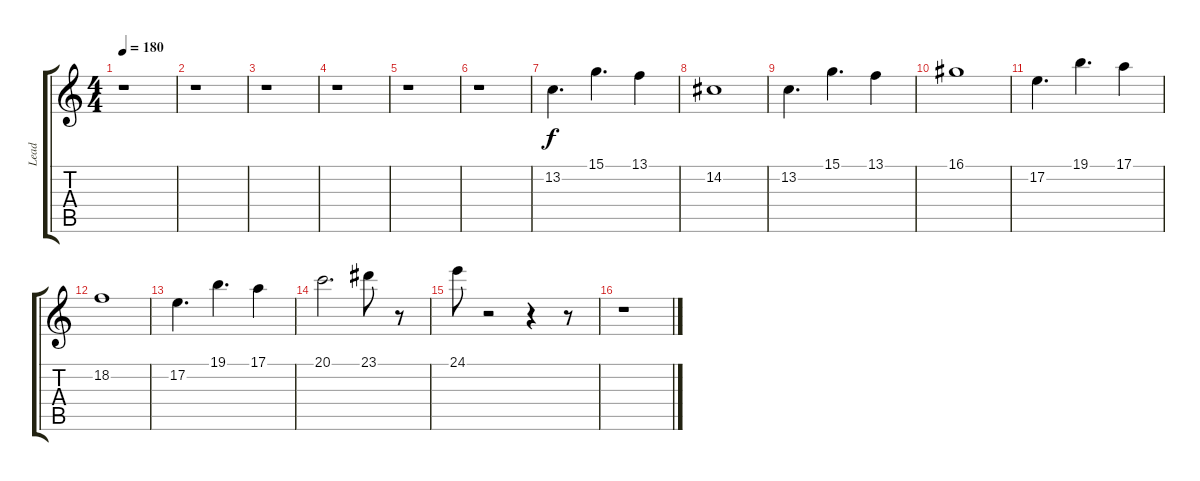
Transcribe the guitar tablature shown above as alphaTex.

\track ("Lead" "Lead") {instrument rockorgan}
\staff {score tabs}
\tuning (E4 B3 G3 D3 A2 E2) {hide}
\ts (4 4)
\tempo 180
\clef g2
\ks c
r.1{dy f} |
r.1 |
r.1 |
r.1 |
r.1 |
r.1 |
13.2.4{d} 15.1.4{d} 13.1.4 |
14.2.1 |
13.2.4{d} 15.1.4{d} 13.1.4 |
16.1.1 |
17.2.4{d} 19.1.4{d} 17.1.4 |
18.2.1 |
17.2.4{d} 19.1.4{d} 17.1.4 |
20.1.2{d} 23.1.8 r.8 |
24.1.8 r.2 r.4 r.8 |
r.1
